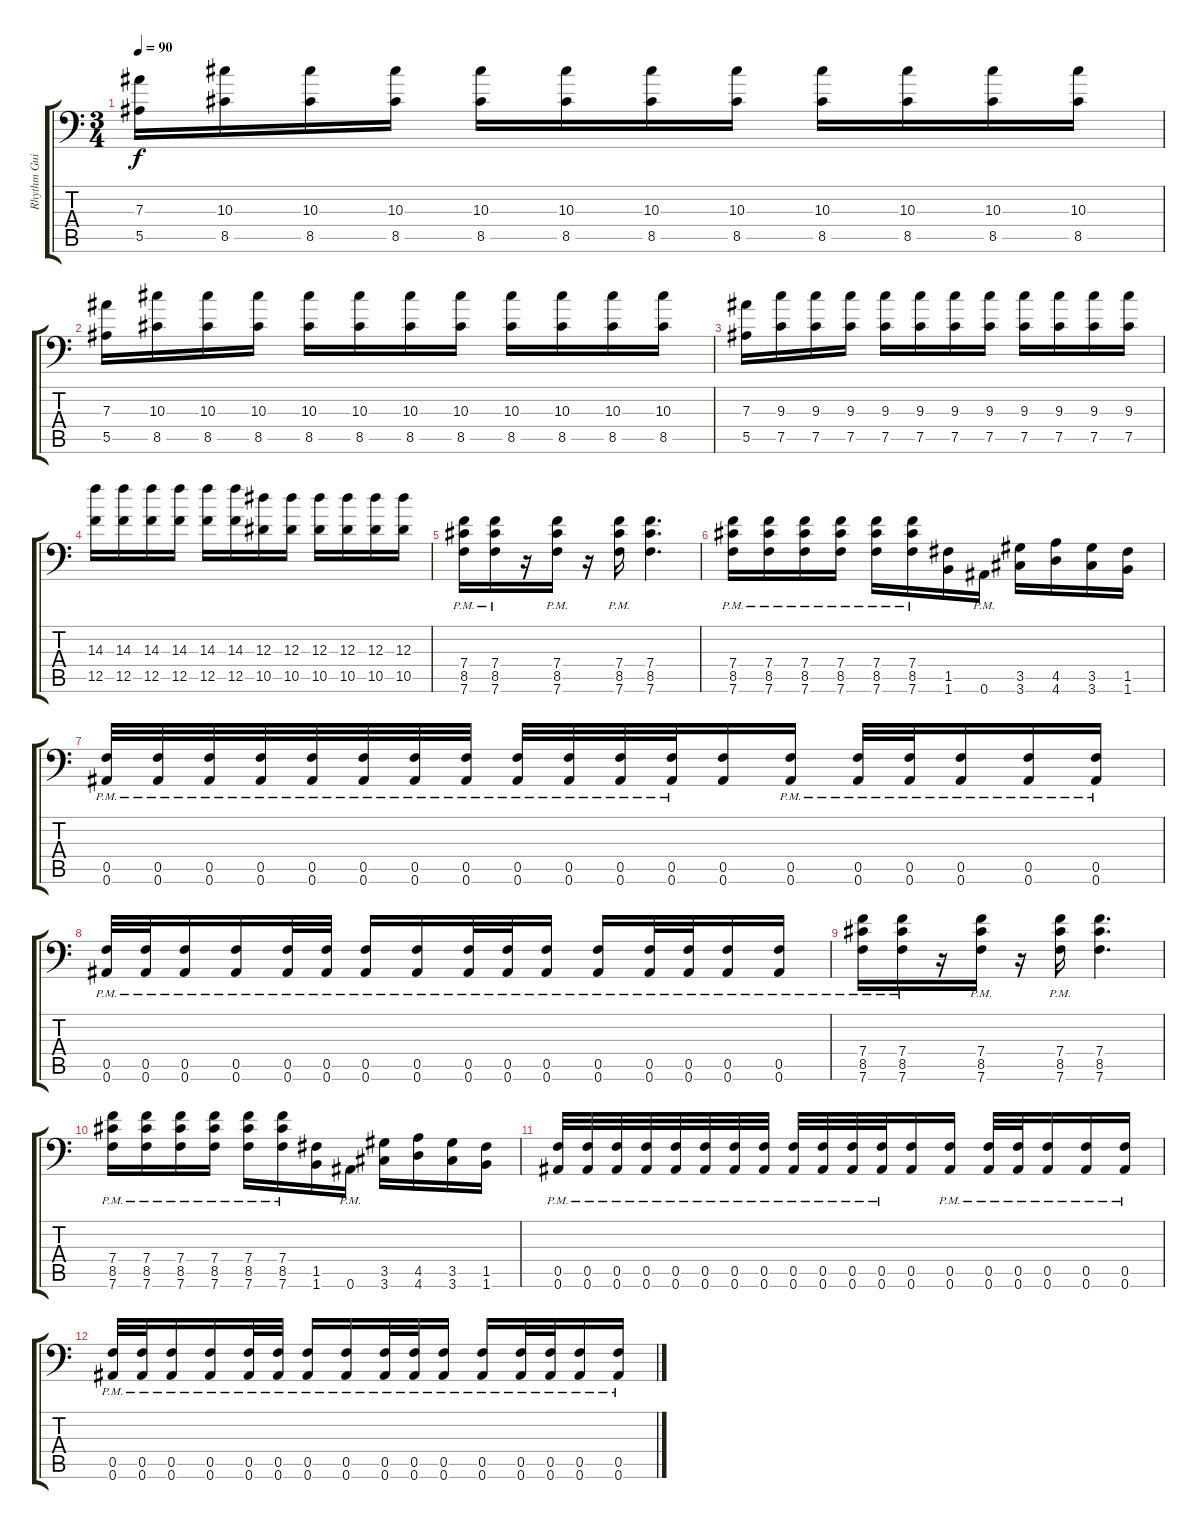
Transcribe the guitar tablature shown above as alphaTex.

\track ("Rhythm Guitar 1" "Rhythm Gui") {instrument distortionguitar}
\staff {score tabs}
\tuning (C4 G3 Eb3 Bb2 F2 Bb1) {hide}
\ts (3 4)
\tempo 90
\clef f4
\ks c
(7.3 5.5).16{dy f} (10.3 8.5).16 (10.3 8.5).16 (10.3 8.5).16 (10.3 8.5).16 (10.3 8.5).16 (10.3 8.5).16 (10.3 8.5).16 (10.3 8.5).16 (10.3 8.5).16 (10.3 8.5).16 (10.3 8.5).16 |
(7.3 5.5).16 (10.3 8.5).16 (10.3 8.5).16 (10.3 8.5).16 (10.3 8.5).16 (10.3 8.5).16 (10.3 8.5).16 (10.3 8.5).16 (10.3 8.5).16 (10.3 8.5).16 (10.3 8.5).16 (10.3 8.5).16 |
(7.3 5.5).16 (9.3 7.5).16 (9.3 7.5).16 (9.3 7.5).16 (9.3 7.5).16 (9.3 7.5).16 (9.3 7.5).16 (9.3 7.5).16 (9.3 7.5).16 (9.3 7.5).16 (9.3 7.5).16 (9.3 7.5).16 |
(14.3 12.5).16 (14.3 12.5).16 (14.3 12.5).16 (14.3 12.5).16 (14.3 12.5).16 (14.3 12.5).16 (12.3 10.5).16 (12.3 10.5).16 (12.3 10.5).16 (12.3 10.5).16 (12.3 10.5).16 (12.3 10.5).16 |
(7.4{pm} 8.5{pm} 7.6{pm}).16 (7.4{pm} 8.5{pm} 7.6{pm}).16 r.16 (7.4{pm} 8.5{pm} 7.6{pm}).16 r.16 (7.4{pm} 8.5{pm} 7.6{pm}).16 (7.4 8.5 7.6).4{d} |
(7.4{pm} 8.5{pm} 7.6{pm}).16 (7.4{pm} 8.5{pm} 7.6{pm}).16 (7.4{pm} 8.5{pm} 7.6{pm}).16 (7.4{pm} 8.5{pm} 7.6{pm}).16 (7.4{pm} 8.5{pm} 7.6{pm}).16 (7.4{pm} 8.5{pm} 7.6{pm}).16 (1.5 1.6).16 0.6{pm}.16 (3.5 3.6).16 (4.5 4.6).16 (3.5 3.6).16 (1.5 1.6).16 |
(0.5{pm} 0.6{pm}).32 (0.5{pm} 0.6{pm}).32 (0.5{pm} 0.6{pm}).32 (0.5{pm} 0.6{pm}).32 (0.5{pm} 0.6{pm}).32 (0.5{pm} 0.6{pm}).32 (0.5{pm} 0.6{pm}).32 (0.5{pm} 0.6{pm}).32 (0.5{pm} 0.6{pm}).32 (0.5{pm} 0.6{pm}).32 (0.5{pm} 0.6{pm}).32 (0.5{pm} 0.6{pm}).32 (0.5 0.6).16 (0.5{pm} 0.6{pm}).16 (0.5{pm} 0.6{pm}).32 (0.5{pm} 0.6{pm}).32 (0.5{pm} 0.6{pm}).16 (0.5{pm} 0.6{pm}).16 (0.5{pm} 0.6{pm}).16 |
(0.5{pm} 0.6{pm}).32 (0.5{pm} 0.6{pm}).32 (0.5{pm} 0.6{pm}).16 (0.5{pm} 0.6{pm}).16 (0.5{pm} 0.6{pm}).32 (0.5{pm} 0.6{pm}).32 (0.5{pm} 0.6{pm}).16 (0.5{pm} 0.6{pm}).16 (0.5{pm} 0.6{pm}).32 (0.5{pm} 0.6{pm}).32 (0.5{pm} 0.6{pm}).16 (0.5{pm} 0.6{pm}).16 (0.5{pm} 0.6{pm}).32 (0.5{pm} 0.6{pm}).32 (0.5{pm} 0.6{pm}).16 (0.5{pm} 0.6{pm}).16 |
(7.4{pm} 8.5{pm} 7.6{pm}).16 (7.4{pm} 8.5{pm} 7.6{pm}).16 r.16 (7.4{pm} 8.5{pm} 7.6{pm}).16 r.16 (7.4{pm} 8.5{pm} 7.6{pm}).16 (7.4 8.5 7.6).4{d} |
(7.4{pm} 8.5{pm} 7.6{pm}).16 (7.4{pm} 8.5{pm} 7.6{pm}).16 (7.4{pm} 8.5{pm} 7.6{pm}).16 (7.4{pm} 8.5{pm} 7.6{pm}).16 (7.4{pm} 8.5{pm} 7.6{pm}).16 (7.4{pm} 8.5{pm} 7.6{pm}).16 (1.5 1.6).16 0.6{pm}.16 (3.5 3.6).16 (4.5 4.6).16 (3.5 3.6).16 (1.5 1.6).16 |
(0.5{pm} 0.6{pm}).32 (0.5{pm} 0.6{pm}).32 (0.5{pm} 0.6{pm}).32 (0.5{pm} 0.6{pm}).32 (0.5{pm} 0.6{pm}).32 (0.5{pm} 0.6{pm}).32 (0.5{pm} 0.6{pm}).32 (0.5{pm} 0.6{pm}).32 (0.5{pm} 0.6{pm}).32 (0.5{pm} 0.6{pm}).32 (0.5{pm} 0.6{pm}).32 (0.5{pm} 0.6{pm}).32 (0.5 0.6).16 (0.5{pm} 0.6{pm}).16 (0.5{pm} 0.6{pm}).32 (0.5{pm} 0.6{pm}).32 (0.5{pm} 0.6{pm}).16 (0.5{pm} 0.6{pm}).16 (0.5{pm} 0.6{pm}).16 |
(0.5{pm} 0.6{pm}).32 (0.5{pm} 0.6{pm}).32 (0.5{pm} 0.6{pm}).16 (0.5{pm} 0.6{pm}).16 (0.5{pm} 0.6{pm}).32 (0.5{pm} 0.6{pm}).32 (0.5{pm} 0.6{pm}).16 (0.5{pm} 0.6{pm}).16 (0.5{pm} 0.6{pm}).32 (0.5{pm} 0.6{pm}).32 (0.5{pm} 0.6{pm}).16 (0.5{pm} 0.6{pm}).16 (0.5{pm} 0.6{pm}).32 (0.5{pm} 0.6{pm}).32 (0.5{pm} 0.6{pm}).16 (0.5{pm} 0.6{pm}).16
